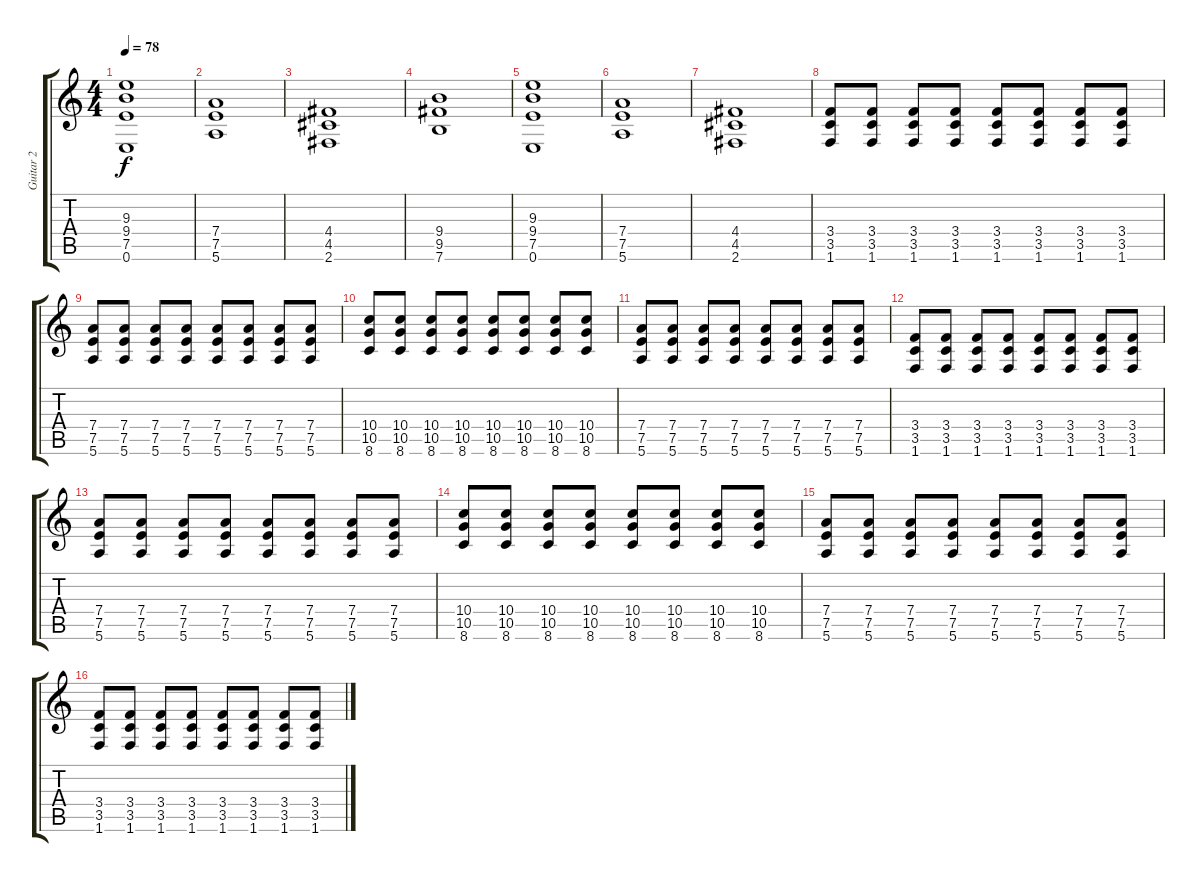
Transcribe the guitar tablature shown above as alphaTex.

\track ("Guitar 2" "Guitar 2") {instrument distortionguitar}
\staff {score tabs}
\tuning (E4 B3 G3 D3 A2 E2) {hide}
\ts (4 4)
\tempo 78
\clef g2
\ks c
(9.3 9.4 7.5 0.6).1{dy f} |
(7.4 7.5 5.6).1 |
(4.4 4.5 2.6).1 |
(9.4 9.5 7.6).1 |
(9.3 9.4 7.5 0.6).1 |
(7.4 7.5 5.6).1 |
(4.4 4.5 2.6).1 |
(3.4 3.5 1.6).8 (3.4 3.5 1.6).8 (3.4 3.5 1.6).8 (3.4 3.5 1.6).8 (3.4 3.5 1.6).8 (3.4 3.5 1.6).8 (3.4 3.5 1.6).8 (3.4 3.5 1.6).8 |
(7.4 7.5 5.6).8 (7.4 7.5 5.6).8 (7.4 7.5 5.6).8 (7.4 7.5 5.6).8 (7.4 7.5 5.6).8 (7.4 7.5 5.6).8 (7.4 7.5 5.6).8 (7.4 7.5 5.6).8 |
(10.4 10.5 8.6).8 (10.4 10.5 8.6).8 (10.4 10.5 8.6).8 (10.4 10.5 8.6).8 (10.4 10.5 8.6).8 (10.4 10.5 8.6).8 (10.4 10.5 8.6).8 (10.4 10.5 8.6).8 |
(7.4 7.5 5.6).8 (7.4 7.5 5.6).8 (7.4 7.5 5.6).8 (7.4 7.5 5.6).8 (7.4 7.5 5.6).8 (7.4 7.5 5.6).8 (7.4 7.5 5.6).8 (7.4 7.5 5.6).8 |
(3.4 3.5 1.6).8 (3.4 3.5 1.6).8 (3.4 3.5 1.6).8 (3.4 3.5 1.6).8 (3.4 3.5 1.6).8 (3.4 3.5 1.6).8 (3.4 3.5 1.6).8 (3.4 3.5 1.6).8 |
(7.4 7.5 5.6).8 (7.4 7.5 5.6).8 (7.4 7.5 5.6).8 (7.4 7.5 5.6).8 (7.4 7.5 5.6).8 (7.4 7.5 5.6).8 (7.4 7.5 5.6).8 (7.4 7.5 5.6).8 |
(10.4 10.5 8.6).8 (10.4 10.5 8.6).8 (10.4 10.5 8.6).8 (10.4 10.5 8.6).8 (10.4 10.5 8.6).8 (10.4 10.5 8.6).8 (10.4 10.5 8.6).8 (10.4 10.5 8.6).8 |
(7.4 7.5 5.6).8 (7.4 7.5 5.6).8 (7.4 7.5 5.6).8 (7.4 7.5 5.6).8 (7.4 7.5 5.6).8 (7.4 7.5 5.6).8 (7.4 7.5 5.6).8 (7.4 7.5 5.6).8 |
(3.4 3.5 1.6).8 (3.4 3.5 1.6).8 (3.4 3.5 1.6).8 (3.4 3.5 1.6).8 (3.4 3.5 1.6).8 (3.4 3.5 1.6).8 (3.4 3.5 1.6).8 (3.4 3.5 1.6).8
